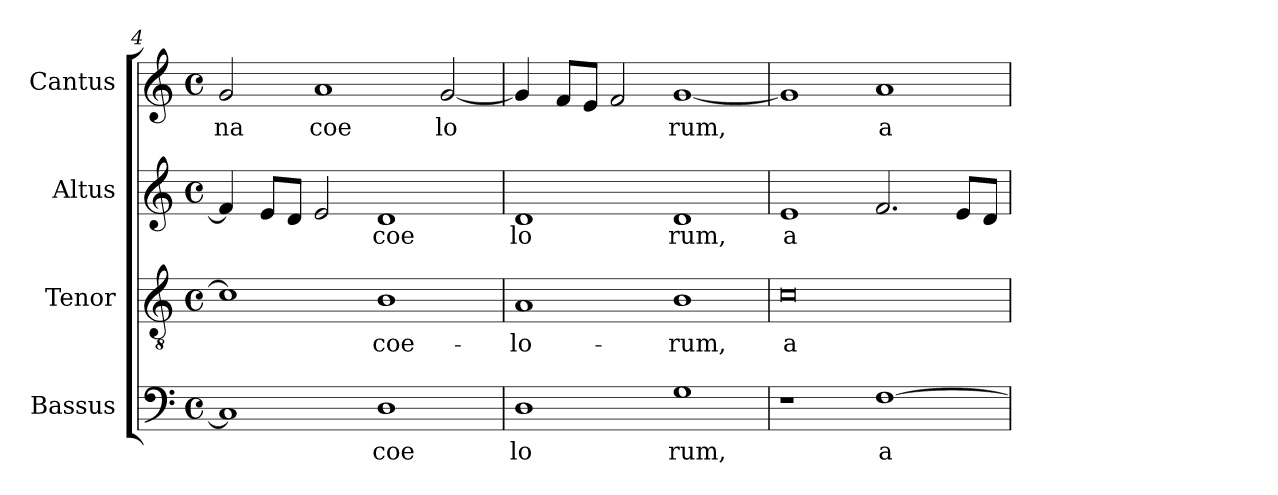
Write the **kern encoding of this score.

**kern	**text	**kern	**text	**kern	**text	**kern	**text
*part4	*part4	*part3	*part3	*part2	*part2	*part1	*part1
*staff4	*staff4	*staff3	*staff3	*staff2	*staff2	*staff1	*staff1
*I"Bassus	*	*I"Tenor	*	*I"Altus	*	*I"Cantus	*
*clefF4	*	*clefGv2	*	*clefG2	*	*clefG2	*
*M4/4	*	*M4/4	*	*M4/4	*	*M4/4	*
*met(c)	*	*met(c)	*	*met(c)	*	*met(c)	*
=4	=4	=4	=4	=4	=4	=4	=4
!	!	!	!	!	!	!	!LO:LY:b:cj
1C]	.	1c]	.	4f/]	.	2g/	na
.	.	.	.	8e/L	.	.	.
.	.	.	.	8d/J	.	.	.
!	!	!	!	!	!	!	!LO:LY:b:cj
.	.	.	.	2e/	.	1a	coe
!	!LO:LY:b:cj	!	!LO:LY:b:cj	!	!LO:LY:b:cj	!	!
1D	coe	1B	coe-	1d	coe	.	.
!	!	!	!	!	!	!	!LO:LY:b:cj
.	.	.	.	.	.	[<2g/	lo
=5	=5	=5	=5	=5	=5	=5	=5
!	!LO:LY:b:cj	!	!LO:LY:b:cj	!	!LO:LY:b:cj	!	!
1D	lo	1A	-lo-	1d	lo	4g/]	.
.	.	.	.	.	.	8f/L	.
.	.	.	.	.	.	8e/J	.
.	.	.	.	.	.	2f/	.
!	!LO:LY:b:cj	!	!LO:LY:b:cj	!	!LO:LY:b:cj	!	!LO:LY:b
1G	rum,	1B	-rum,	1d	rum,	[<1g	rum,
=6	=6	=6	=6	=6	=6	=6	=6
!	!	!	!LO:LY:b:cj	!	!LO:LY:b:rj	!	!
1r	.	0c	a-	1e	a	1g]	.
!	!LO:LY:b:rj	!	!	!	!	!	!LO:LY:b:rj
[<1F	a	.	.	2.f/	.	1a	a
.	.	.	.	8e/L	.	.	.
.	.	.	.	8d/J	.	.	.
=	=	=	=	=	=	=	=
*-	*-	*-	*-	*-	*-	*-	*-
